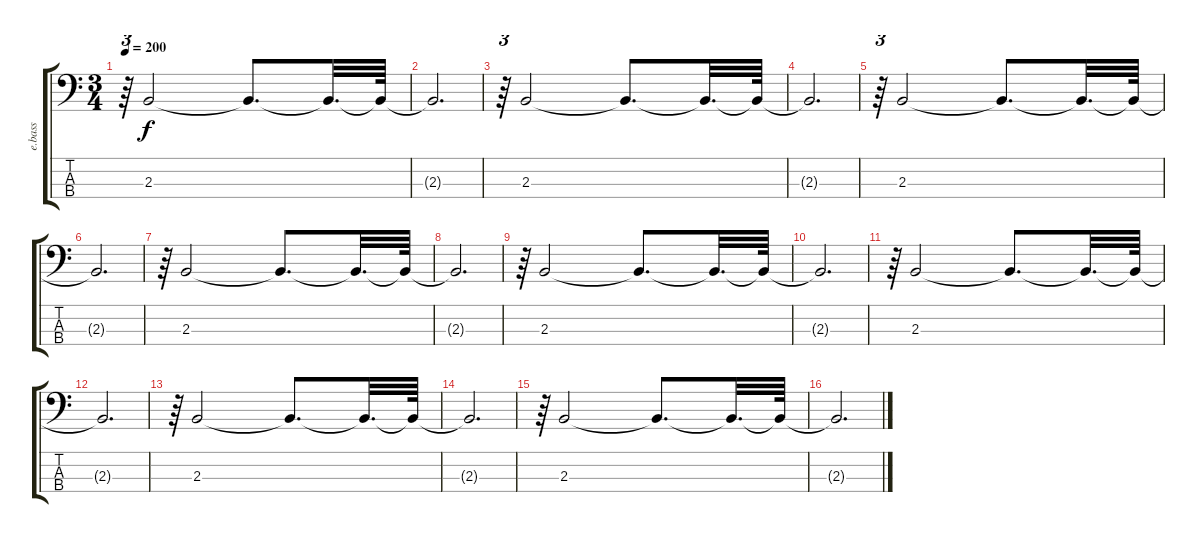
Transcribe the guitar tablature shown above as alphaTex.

\track ("e.bass" "e.bass") {instrument fretlessbass}
\staff {score tabs}
\tuning (G2 D2 A1 E1) {hide}
\ts (3 4)
\tempo 200
\clef f4
\ks c
r.64{tu (3 2) dy f} 2.3.2 2.3{t}.8{d} 2.3{t}.32{d} 2.3{t}.64 |
2.3{t}.2{d} |
r.64{tu (3 2)} 2.3.2 2.3{t}.8{d} 2.3{t}.32{d} 2.3{t}.64 |
2.3{t}.2{d} |
r.64{tu (3 2)} 2.3.2 2.3{t}.8{d} 2.3{t}.32{d} 2.3{t}.64 |
2.3{t}.2{d} |
r.64{tu (3 2)} 2.3.2 2.3{t}.8{d} 2.3{t}.32{d} 2.3{t}.64 |
2.3{t}.2{d} |
r.64{tu (3 2)} 2.3.2 2.3{t}.8{d} 2.3{t}.32{d} 2.3{t}.64 |
2.3{t}.2{d} |
r.64{tu (3 2)} 2.3.2 2.3{t}.8{d} 2.3{t}.32{d} 2.3{t}.64 |
2.3{t}.2{d} |
r.64{tu (3 2)} 2.3.2 2.3{t}.8{d} 2.3{t}.32{d} 2.3{t}.64 |
2.3{t}.2{d} |
r.64{tu (3 2)} 2.3.2 2.3{t}.8{d} 2.3{t}.32{d} 2.3{t}.64 |
2.3{t}.2{d}
